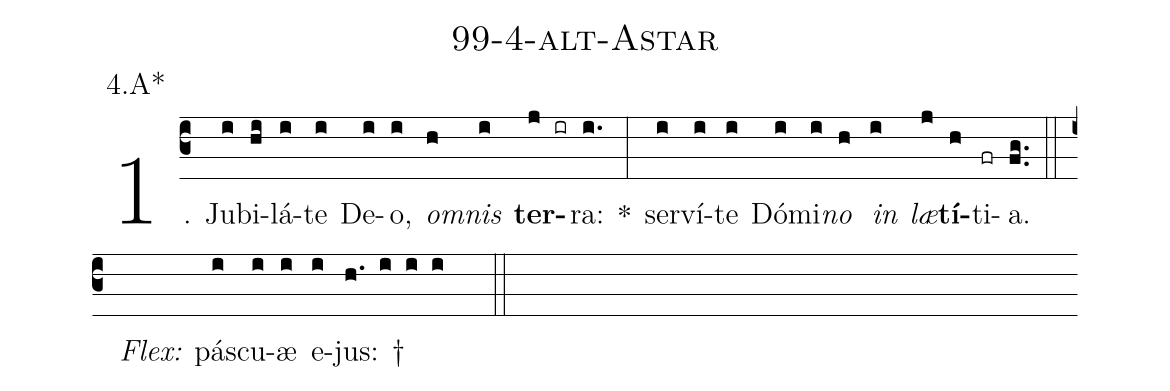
name: 99-4-alt-Astar;
annotation: 4.A*;
%%
(c3)1. Ju(i)bi(hi)lá(i)te(i) De(i)o,(i) <i>om</i>(h)<i>nis</i>(i) <b>ter</b>(j ir)ra:(i.) *(:) ser(i)ví(i)te(i) Dó(i)mi(i)<i>no</i>(h) <i>in</i>(i) <i>læ</i>(j)<b>tí</b>(h)ti(fr)a.(fg..) (::)
<i>Flex:</i>()  pás(i)cu(i)æ(i) e(i)jus: †(h. i i i  ::)
